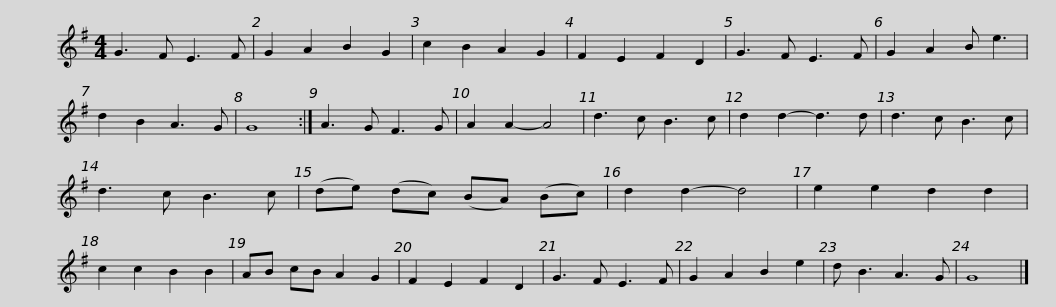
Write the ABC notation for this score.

X:1
L:1/8
M:4/4
I:linebreak $
K:none
V:1 treble transpose=-2
V:1
[K:G] G3 F E3 F | G2 A2 B2 G2 | c2 B2 A2 G2 | F2 E2 F2 D2 | G3 F E3 F | %5
 G2 A2 B e3 | d2 B2 A3 G | G8 :|$ A3 G F3 G | A2 A2- A4 | %10
 d3 c B3 c | d2 d2- d3 d | d3 c B3 c | d3 c B3 c | (de) (dc) (BA) (Bc) |$ %15
 d2 d2- d4 | e2 e2 d2 d2 | c2 c2 B2 B2 | AB cB A2 G2 | F2 E2 F2 D2 | %20
 G3 F E3 F | G2 A2 B2 e2 | d B3 A3 G |$ G8 |] %24
